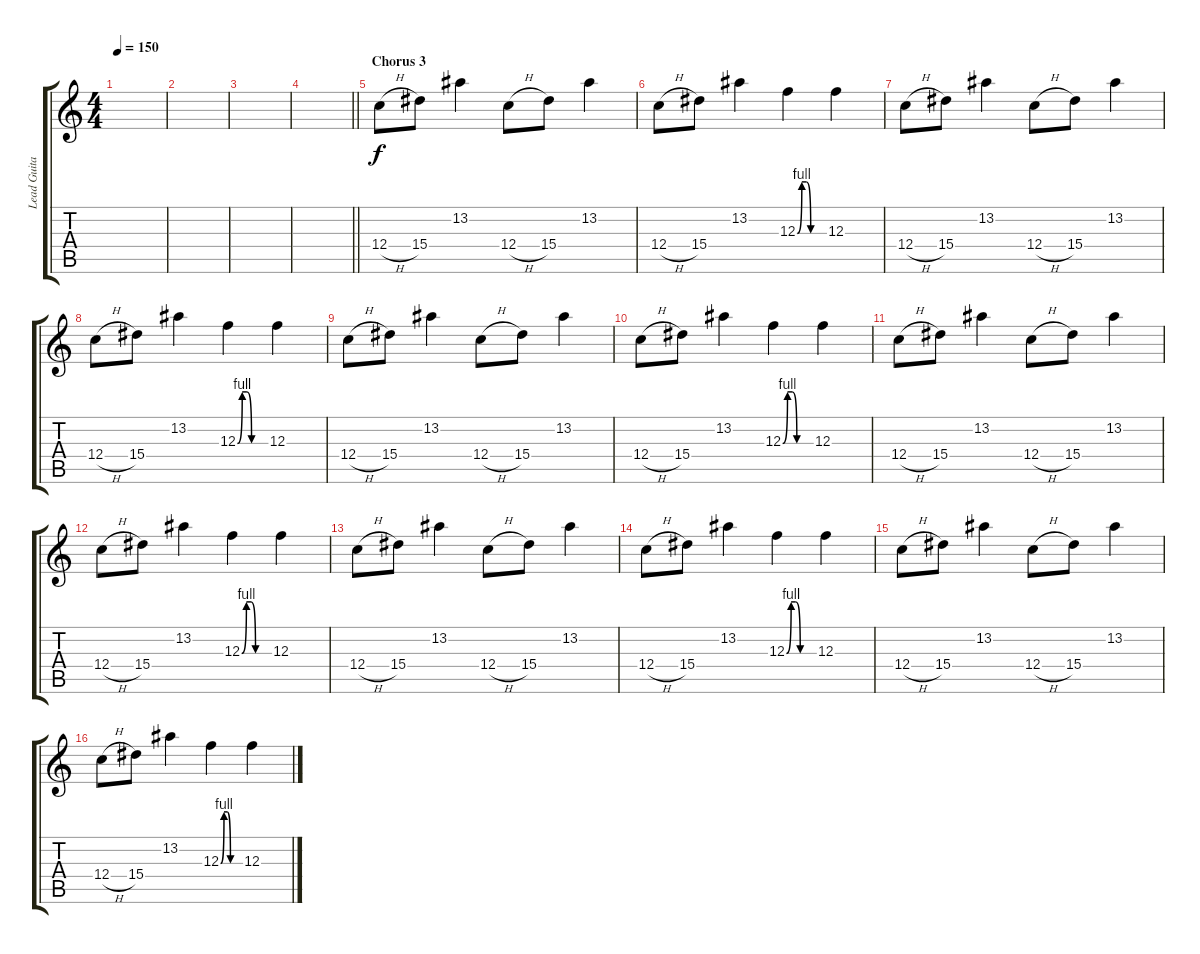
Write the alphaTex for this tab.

\track ("Lead Guitar" "Lead Guita") {instrument distortionguitar}
\staff {score tabs}
\tuning (D4 A3 F3 C3 G2 C2) {hide}
\ts (4 4)
\tempo 150
\clef g2
\ks c
|
|
|
\barLineRight lightlight
|
\section ("" "Chorus 3")
12.4{h}.8 15.4.8 13.2.4 12.4{h}.8 15.4.8 13.2.4 |
12.4{h}.8 15.4.8 13.2.4 12.3{be (custom 0 0 10 4 20 4 30 0 60 0)}.4 12.3.4 |
12.4{h}.8 15.4.8 13.2.4 12.4{h}.8 15.4.8 13.2.4 |
12.4{h}.8 15.4.8 13.2.4 12.3{be (custom 0 0 10 4 20 4 30 0 60 0)}.4 12.3.4 |
12.4{h}.8 15.4.8 13.2.4 12.4{h}.8 15.4.8 13.2.4 |
12.4{h}.8 15.4.8 13.2.4 12.3{be (custom 0 0 10 4 20 4 30 0 60 0)}.4 12.3.4 |
12.4{h}.8 15.4.8 13.2.4 12.4{h}.8 15.4.8 13.2.4 |
12.4{h}.8 15.4.8 13.2.4 12.3{be (custom 0 0 10 4 20 4 30 0 60 0)}.4 12.3.4 |
12.4{h}.8 15.4.8 13.2.4 12.4{h}.8 15.4.8 13.2.4 |
12.4{h}.8 15.4.8 13.2.4 12.3{be (custom 0 0 10 4 20 4 30 0 60 0)}.4 12.3.4 |
12.4{h}.8 15.4.8 13.2.4 12.4{h}.8 15.4.8 13.2.4 |
12.4{h}.8 15.4.8 13.2.4 12.3{be (custom 0 0 10 4 20 4 30 0 60 0)}.4 12.3.4
